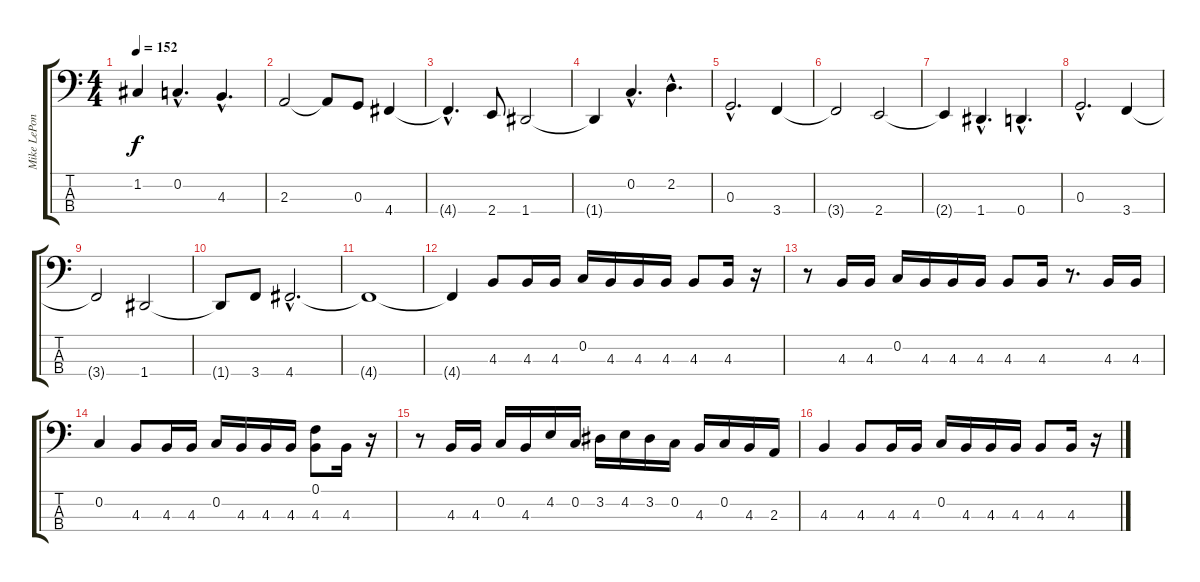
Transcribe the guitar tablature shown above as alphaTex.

\track ("Mike LePond" "Mike LePon") {instrument electricbassfinger}
\staff {score tabs}
\tuning (F2 C2 G1 D1) {hide}
\ts (4 4)
\tempo 152
\clef f4
\ks c
1.2{t}.4{dy f} 0.2{hac}.4{d} 4.3{hac}.4{d} |
2.3.2 2.3{t}.8 0.3.8 4.4.4 |
4.4{hac t}.4{d} 2.4.8 1.4.2 |
1.4{t}.4 0.2{hac}.4{d} 2.2{hac}.4{d} |
0.3{hac}.2{d} 3.4.4 |
3.4{t}.2 2.4.2 |
2.4{t}.4 1.4{hac}.4{d} 0.4{hac}.4{d} |
0.3{hac}.2{d} 3.4.4 |
3.4{t}.2 1.4.2 |
1.4{t}.8 3.4.8 4.4{hac}.2{d} |
4.4{t}.1 |
4.4{t}.4 4.3.8 4.3.16 4.3.16 0.2.16 4.3.16 4.3.16 4.3.16 4.3.8 4.3.16 r.16 |
r.8 4.3.16 4.3.16 0.2.16 4.3.16 4.3.16 4.3.16 4.3.8 4.3.16 r.8{d} 4.3.16 4.3.16 |
0.2.4 4.3.8 4.3.16 4.3.16 0.2.16 4.3.16 4.3.16 4.3.16 (0.1 4.3).8 4.3.16 r.16 |
r.8 4.3.16 4.3.16 0.2.16 4.3.16 4.2.16 0.2.16 3.2.16 4.2.16 3.2.16 0.2.16 4.3.16 0.2.16 4.3.16 2.3.16 |
4.3.4 4.3.8 4.3.16 4.3.16 0.2.16 4.3.16 4.3.16 4.3.16 4.3.8 4.3.16 r.16
